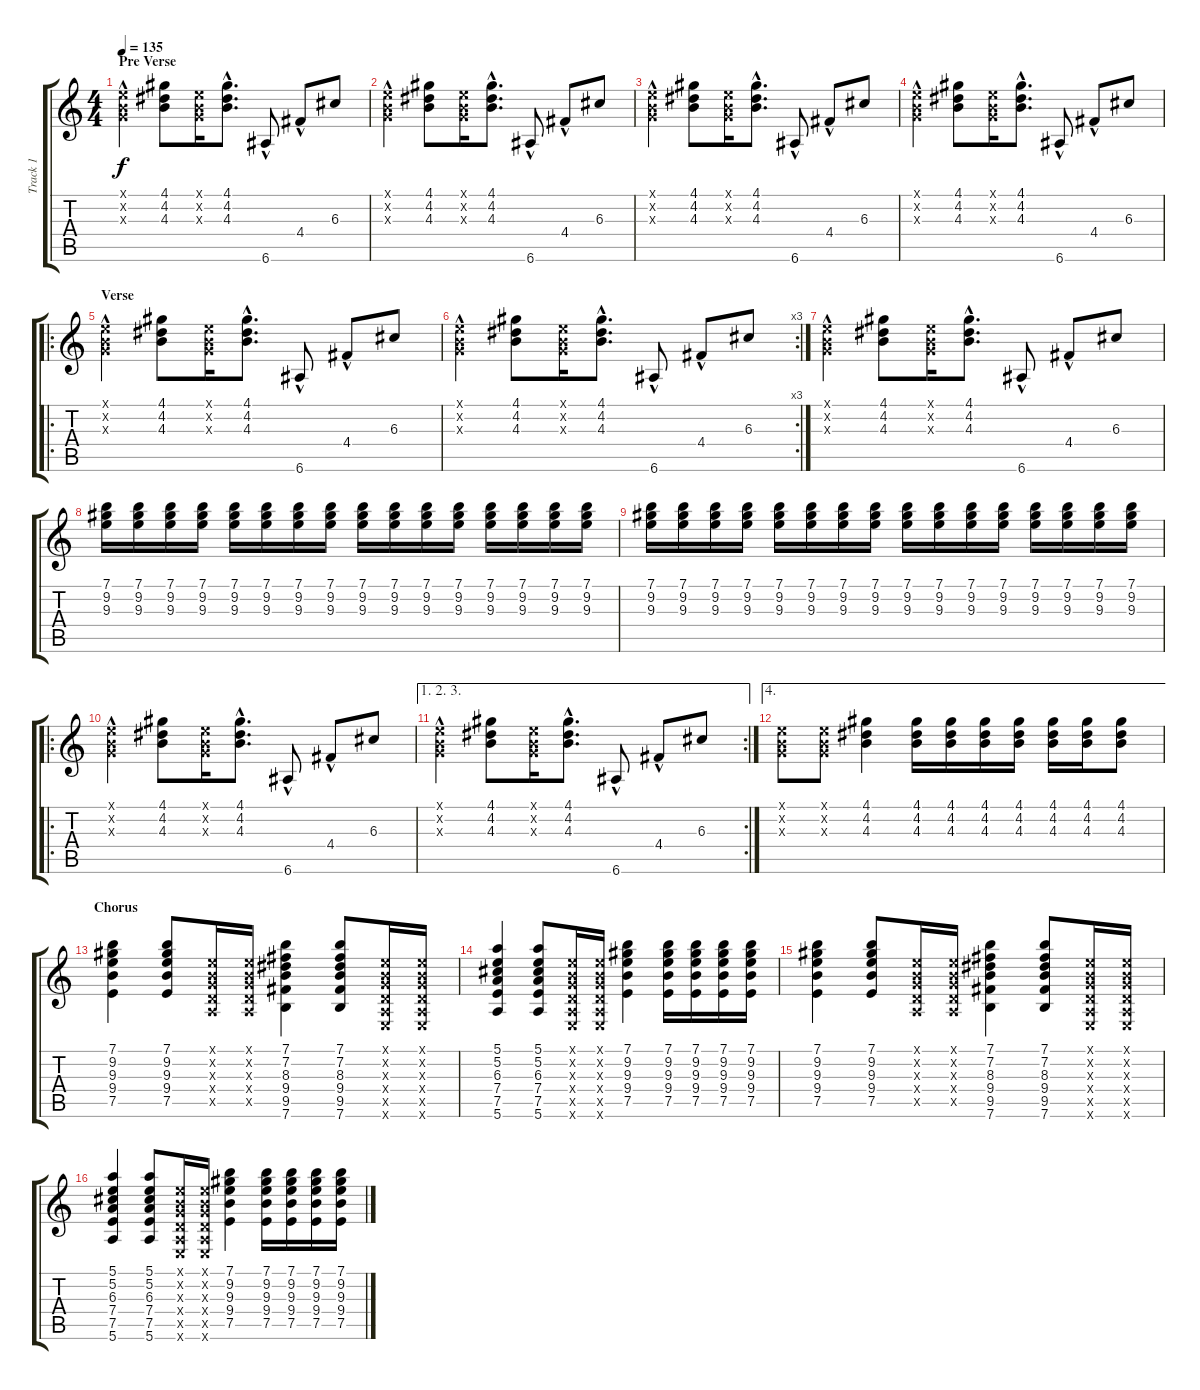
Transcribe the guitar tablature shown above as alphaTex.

\track ("Track 1" "Track 1") {instrument electricguitarclean}
\staff {score tabs}
\tuning (E4 B3 G3 D3 A2 E2) {hide}
\ts (4 4)
\section ("" "Pre Verse")
\tempo 135
\clef g2
\ks c
(0.1{hac x} 0.2{hac x} 0.3{hac x}).4{dy f} (4.1 4.2 4.3).8 (0.1{x} 0.2{x} 0.3{x}).16 (4.1{hac} 4.2{hac} 4.3{hac}).8{d} 6.6{hac}.8 4.4{hac}.8 6.3.8 |
(0.1{hac x} 0.2{hac x} 0.3{hac x}).4 (4.1 4.2 4.3).8 (0.1{x} 0.2{x} 0.3{x}).16 (4.1{hac} 4.2{hac} 4.3{hac}).8{d} 6.6{hac}.8 4.4{hac}.8 6.3.8 |
(0.1{hac x} 0.2{hac x} 0.3{hac x}).4 (4.1 4.2 4.3).8 (0.1{x} 0.2{x} 0.3{x}).16 (4.1{hac} 4.2{hac} 4.3{hac}).8{d} 6.6{hac}.8 4.4{hac}.8 6.3.8 |
(0.1{hac x} 0.2{hac x} 0.3{hac x}).4 (4.1 4.2 4.3).8 (0.1{x} 0.2{x} 0.3{x}).16 (4.1{hac} 4.2{hac} 4.3{hac}).8{d} 6.6{hac}.8 4.4{hac}.8 6.3.8 |
\ro
\section ("" "Verse")
(0.1{hac x} 0.2{hac x} 0.3{hac x}).4 (4.1 4.2 4.3).8 (0.1{x} 0.2{x} 0.3{x}).16 (4.1{hac} 4.2{hac} 4.3{hac}).8{d} 6.6{hac}.8 4.4{hac}.8 6.3.8 |
\rc 3
(0.1{hac x} 0.2{hac x} 0.3{hac x}).4 (4.1 4.2 4.3).8 (0.1{x} 0.2{x} 0.3{x}).16 (4.1{hac} 4.2{hac} 4.3{hac}).8{d} 6.6{hac}.8 4.4{hac}.8 6.3.8 |
(0.1{hac x} 0.2{hac x} 0.3{hac x}).4 (4.1 4.2 4.3).8 (0.1{x} 0.2{x} 0.3{x}).16 (4.1{hac} 4.2{hac} 4.3{hac}).8{d} 6.6{hac}.8 4.4{hac}.8 6.3.8 |
(7.1 9.2 9.3).16 (7.1 9.2 9.3).16 (7.1 9.2 9.3).16 (7.1 9.2 9.3).16 (7.1 9.2 9.3).16 (7.1 9.2 9.3).16 (7.1 9.2 9.3).16 (7.1 9.2 9.3).16 (7.1 9.2 9.3).16 (7.1 9.2 9.3).16 (7.1 9.2 9.3).16 (7.1 9.2 9.3).16 (7.1 9.2 9.3).16 (7.1 9.2 9.3).16 (7.1 9.2 9.3).16 (7.1 9.2 9.3).16 |
(7.1 9.2 9.3).16 (7.1 9.2 9.3).16 (7.1 9.2 9.3).16 (7.1 9.2 9.3).16 (7.1 9.2 9.3).16 (7.1 9.2 9.3).16 (7.1 9.2 9.3).16 (7.1 9.2 9.3).16 (7.1 9.2 9.3).16 (7.1 9.2 9.3).16 (7.1 9.2 9.3).16 (7.1 9.2 9.3).16 (7.1 9.2 9.3).16 (7.1 9.2 9.3).16 (7.1 9.2 9.3).16 (7.1 9.2 9.3).16 |
\ro
(0.1{hac x} 0.2{hac x} 0.3{hac x}).4 (4.1 4.2 4.3).8 (0.1{x} 0.2{x} 0.3{x}).16 (4.1{hac} 4.2{hac} 4.3{hac}).8{d} 6.6{hac}.8 4.4{hac}.8 6.3.8 |
\ae (1 2 3)
\rc 2
(0.1{hac x} 0.2{hac x} 0.3{hac x}).4 (4.1 4.2 4.3).8 (0.1{x} 0.2{x} 0.3{x}).16 (4.1{hac} 4.2{hac} 4.3{hac}).8{d} 6.6{hac}.8 4.4{hac}.8 6.3.8 |
\ae 4
(0.1{x} 0.2{x} 0.3{x}).8 (0.1{x} 0.2{x} 0.3{x}).8 (4.1 4.2 4.3).4 (4.1 4.2 4.3).16 (4.1 4.2 4.3).16 (4.1 4.2 4.3).16 (4.1 4.2 4.3).16 (4.1 4.2 4.3).16 (4.1 4.2 4.3).16 (4.1 4.2 4.3).8 |
\section ("" "Chorus")
(7.1 9.2 9.3 9.4 7.5).4 (7.1 9.2 9.3 9.4 7.5).8 (0.1{x} 0.2{x} 0.3{x} 0.4{x} 0.5{x}).16 (0.1{x} 0.2{x} 0.3{x} 0.4{x} 0.5{x}).16 (7.1 7.2 8.3 9.4 9.5 7.6).4 (7.1 7.2 8.3 9.4 9.5 7.6).8 (0.1{x} 0.2{x} 0.3{x} 0.4{x} 0.5{x} 0.6{x}).16 (0.1{x} 0.2{x} 0.3{x} 0.4{x} 0.5{x} 0.6{x}).16 |
(5.1 5.2 6.3 7.4 7.5 5.6).4 (5.1 5.2 6.3 7.4 7.5 5.6).8 (0.1{x} 0.2{x} 0.3{x} 0.4{x} 0.5{x} 0.6{x}).16 (0.1{x} 0.2{x} 0.3{x} 0.4{x} 0.5{x} 0.6{x}).16 (7.1 9.2 9.3 9.4 7.5).4 (7.1 9.2 9.3 9.4 7.5).16 (7.1 9.2 9.3 9.4 7.5).16 (7.1 9.2 9.3 9.4 7.5).16 (7.1 9.2 9.3 9.4 7.5).16 |
(7.1 9.2 9.3 9.4 7.5).4 (7.1 9.2 9.3 9.4 7.5).8 (0.1{x} 0.2{x} 0.3{x} 0.4{x} 0.5{x}).16 (0.1{x} 0.2{x} 0.3{x} 0.4{x} 0.5{x}).16 (7.1 7.2 8.3 9.4 9.5 7.6).4 (7.1 7.2 8.3 9.4 9.5 7.6).8 (0.1{x} 0.2{x} 0.3{x} 0.4{x} 0.5{x} 0.6{x}).16 (0.1{x} 0.2{x} 0.3{x} 0.4{x} 0.5{x} 0.6{x}).16 |
(5.1 5.2 6.3 7.4 7.5 5.6).4 (5.1 5.2 6.3 7.4 7.5 5.6).8 (0.1{x} 0.2{x} 0.3{x} 0.4{x} 0.5{x} 0.6{x}).16 (0.1{x} 0.2{x} 0.3{x} 0.4{x} 0.5{x} 0.6{x}).16 (7.1 9.2 9.3 9.4 7.5).4 (7.1 9.2 9.3 9.4 7.5).16 (7.1 9.2 9.3 9.4 7.5).16 (7.1 9.2 9.3 9.4 7.5).16 (7.1 9.2 9.3 9.4 7.5).16
